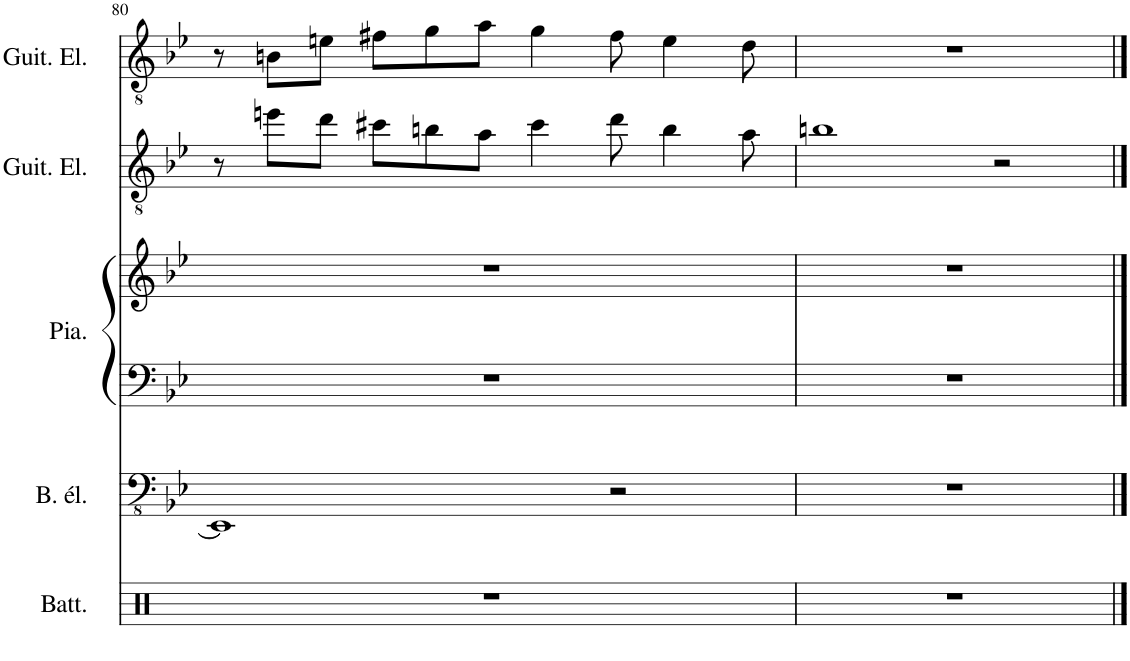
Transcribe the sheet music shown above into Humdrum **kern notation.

**kern	**kern	**kern	**kern	**kern	**kern
*part5	*part4	*part3	*part3	*part2	*part1
*staff6	*staff5	*staff4	*staff3	*staff2	*staff1
*I"Batterie	*I"Basse électrique	*I"Piano	*	*I"Guitare électrique	*I"Guitare électrique
*I'Batt.	*I'B. él.	*I'Pia.	*	*I'Guit. El.	*I'Guit. El.
!!LO:PB:g=z
*clefX	*clefFv4	*clefF4	*clefG2	*clefGv2	*clefGv2
*k[]	*k[b-e-]	*k[b-e-]	*k[b-e-]	*k[b-e-]	*k[b-e-]
*M12/8	*M12/8	*M12/8	*M12/8	*M12/8	*M12/8
=80	=80	=80	=80	=80	=80
1.r	1EEEn]	1.r	1.r	8r	8r
.	.	.	.	8een\L	8Bn\L
.	.	.	.	8dd\J	8en\J
.	.	.	.	8cc#X\L	8f#X\L
.	.	.	.	8bn\	8g\
.	.	.	.	8a\J	8a\J
.	.	.	.	4cc#\	4g\
.	2r	.	.	8dd\	8f#\
.	.	.	.	4b\	4e\
.	.	.	.	8a\	8d\
=81	=81	=81	=81	=81	=81
1.r	1.r	1.r	1.r	1bn	1.r
.	.	.	.	2r	.
==	==	==	==	==	==
*-	*-	*-	*-	*-	*-
